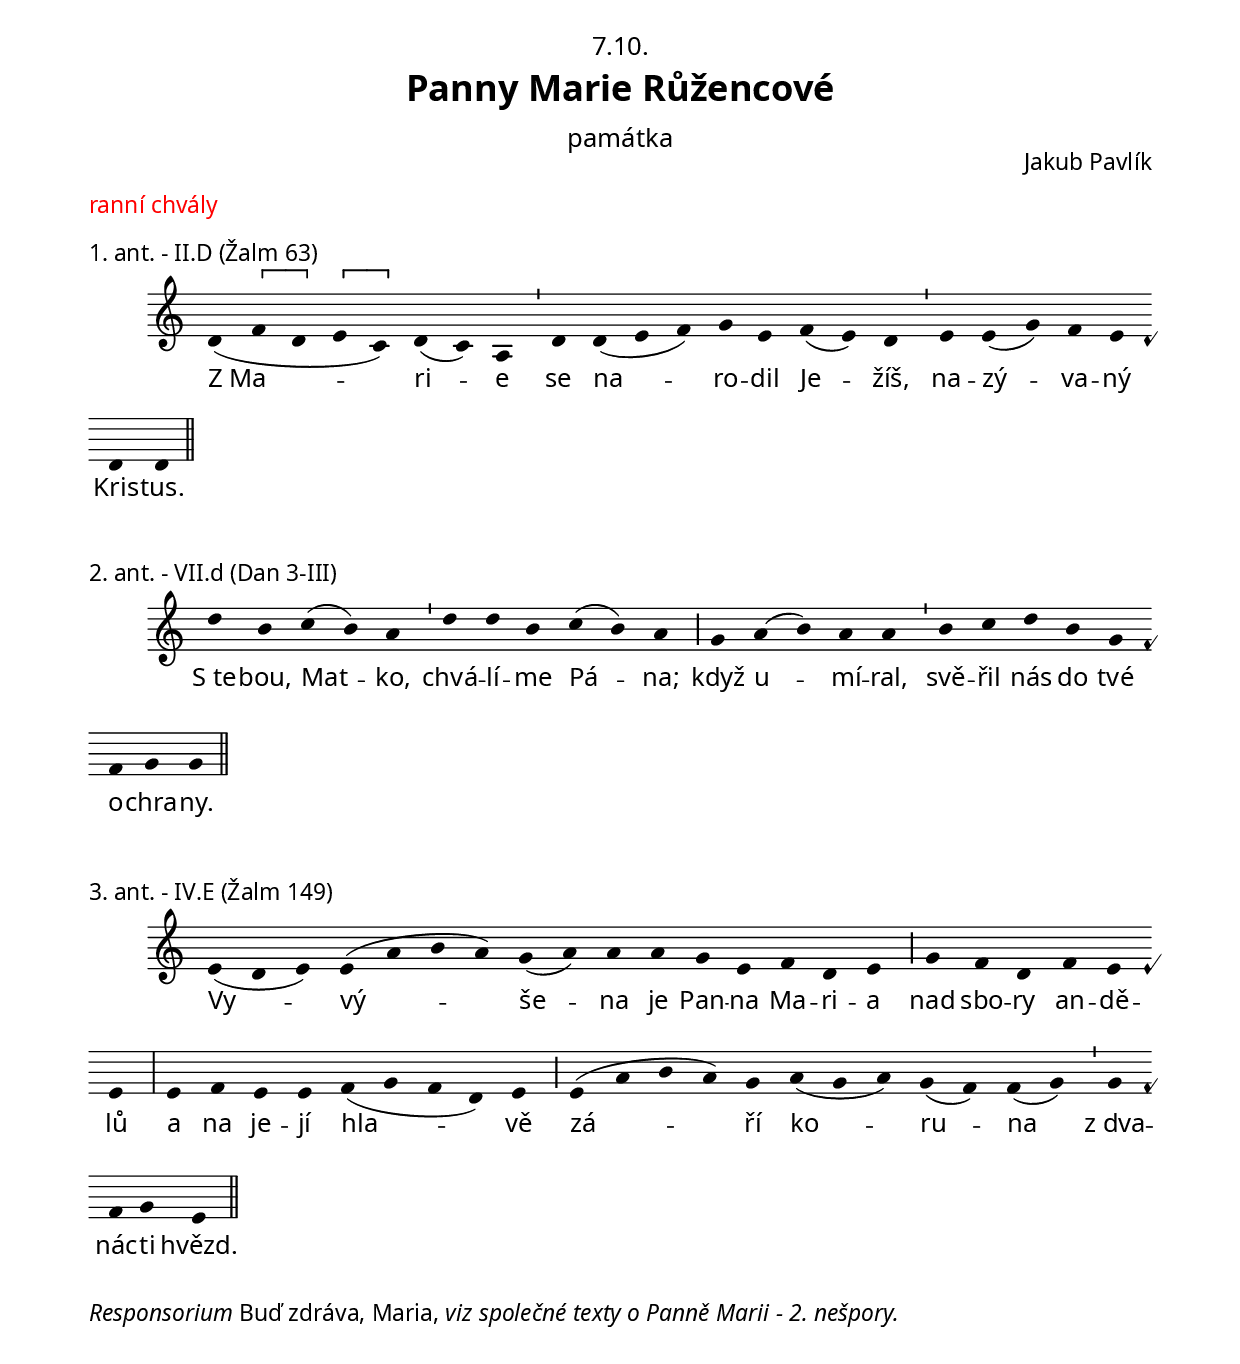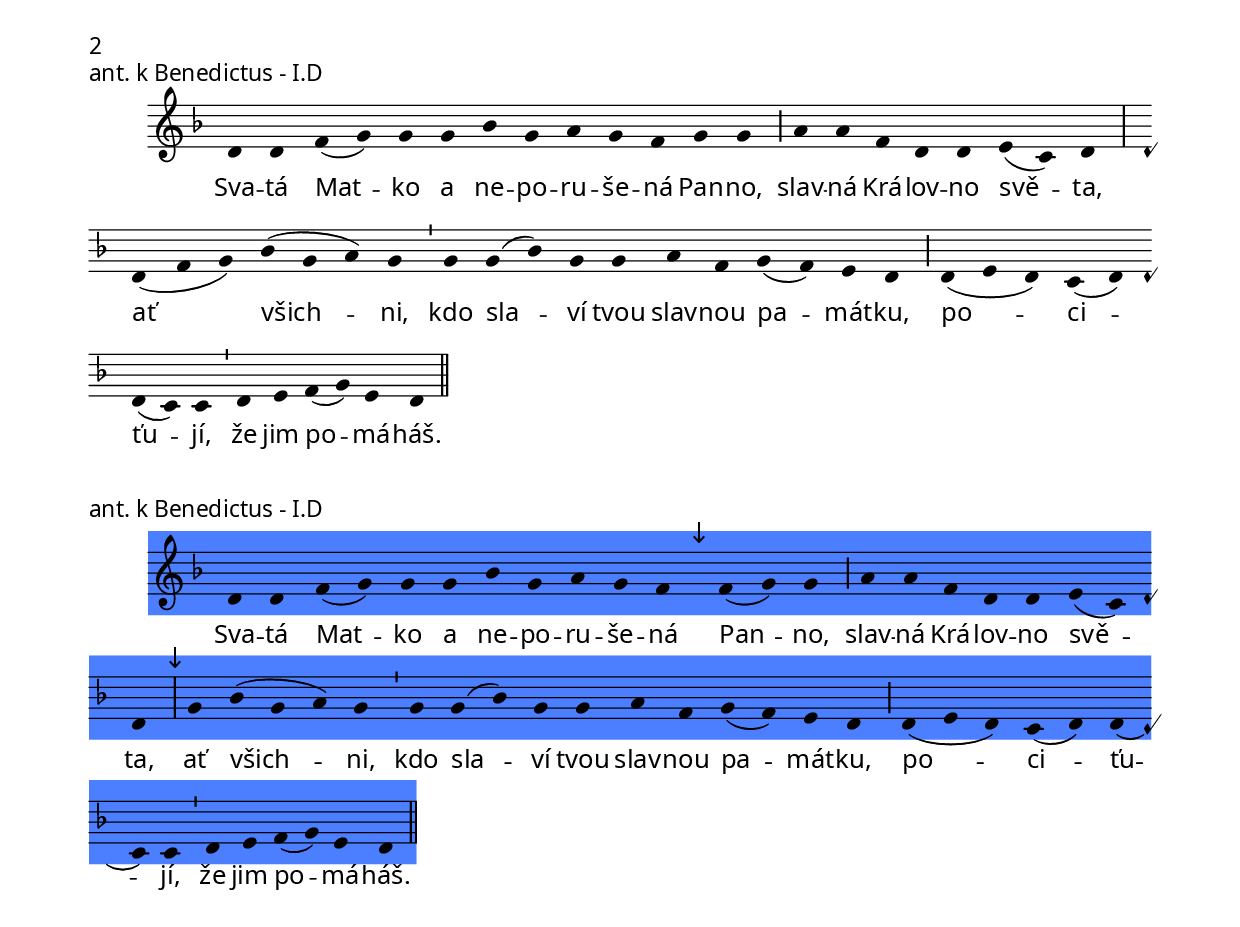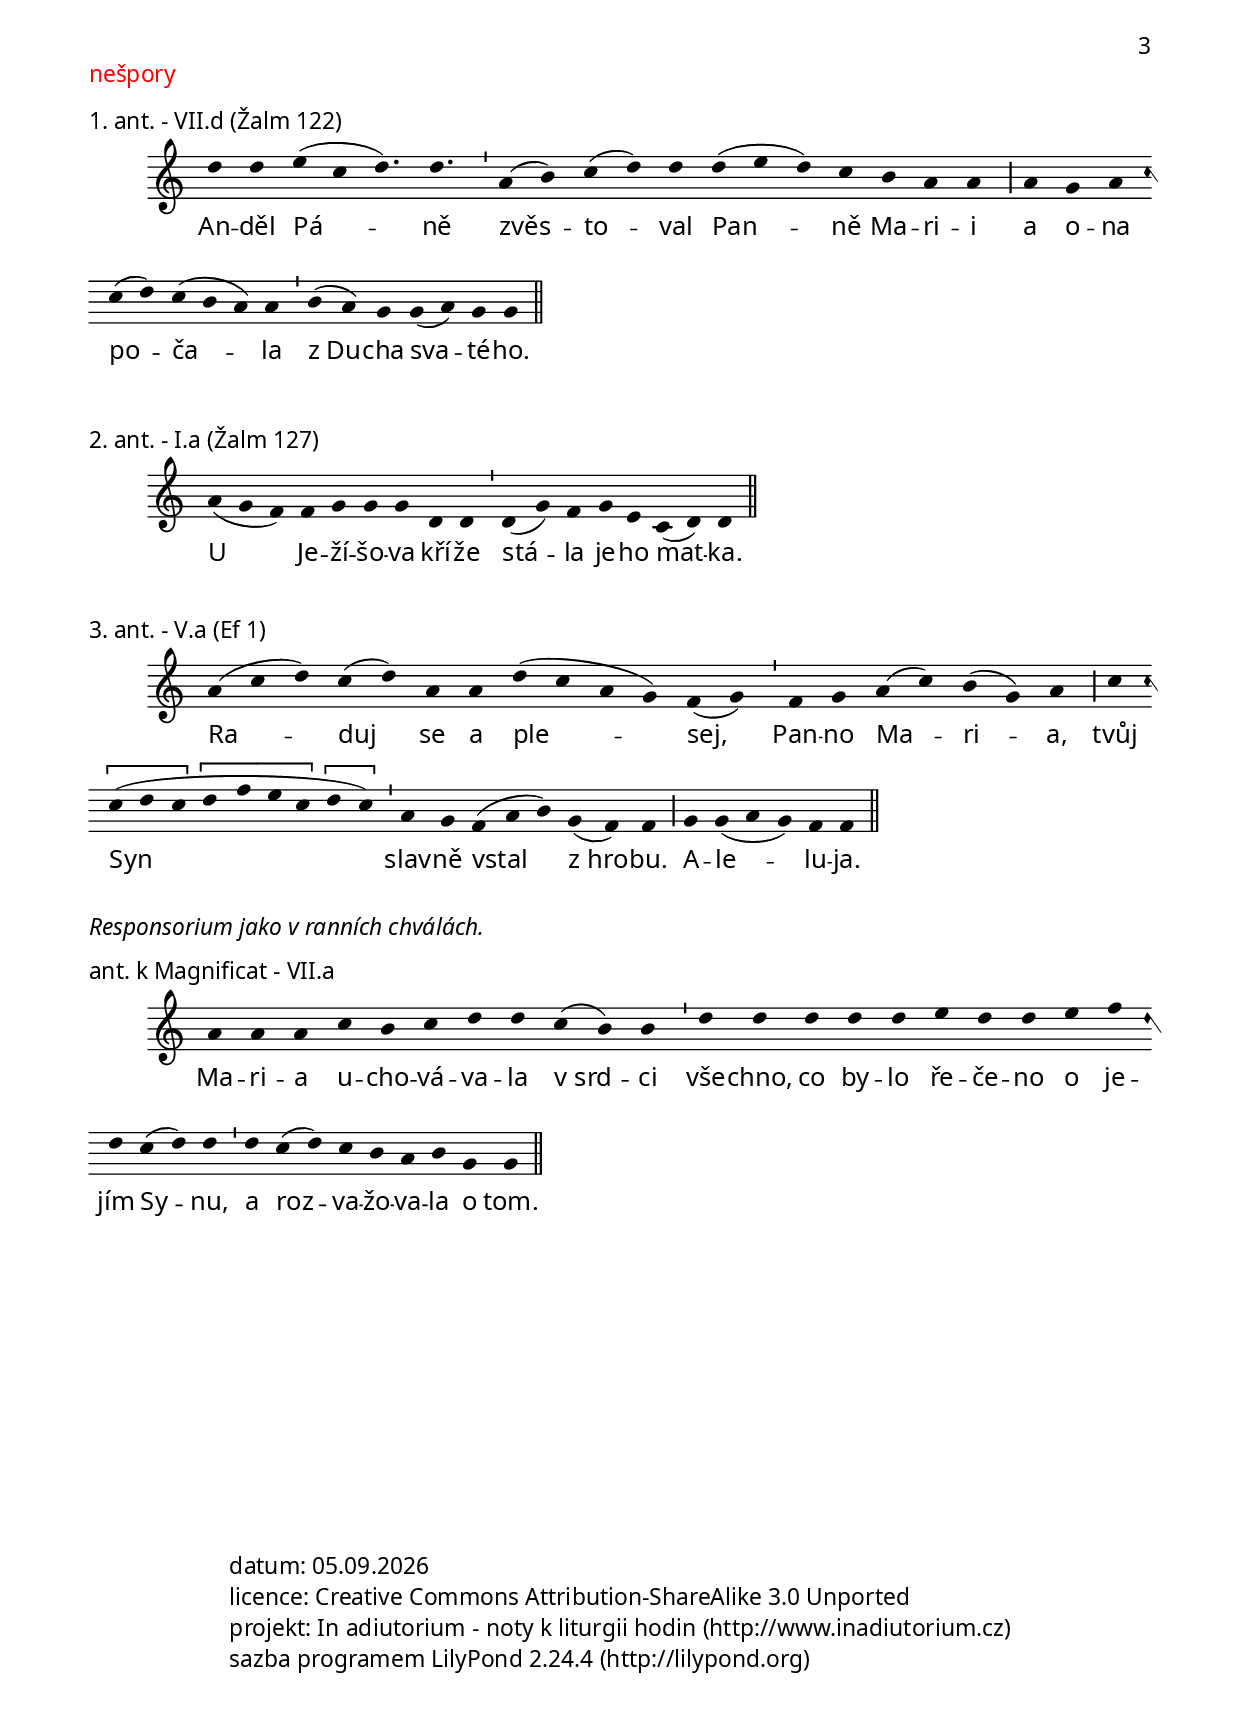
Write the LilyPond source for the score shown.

\version "2.15.40"

\include "../spolecne.ly"

\header {
  title = \markup\titleSvatek
            "Panny Marie Růžencové"
            památka
            7.10.
  composer = "Jakub Pavlík"
}

\markup {\nadpisHodinka {"ranní chvály"}}

\score {
  \relative c' {
    \choralniRezim
    d4( \[ f d \] \[ e c) \] d( c) a \barMin d d( e f) g e f( e) d \barMin
    e e( g) f e d d \barFinalis
  }
  \addlyrics {
    Z_Ma -- ri -- e se na -- ro -- dil Je -- žíš,
    na -- zý -- va -- ný Kris -- tus.
  }
  \header {
    quid = "1. ant."
    modus = "II"
    differentia = "D"
    psalmus = "Žalm 63"
    id = ""
    piece = \markup {\sestavTitulek}
  }
}

\score {
  \relative c'' {
    \choralniRezim
    d4 b c( b) a \barMin d d b c( b) a \barMaior
    g a( b) a a \barMin b c d b g f g g \barFinalis
  }
  \addlyrics {
    S_te -- bou, Mat -- ko, chvá -- lí -- me Pá -- na;
    když u -- mí -- ral, svě -- řil nás do tvé o -- chra -- ny.
  }
  \header {
    quid = "2. ant."
    modus = "VII"
    differentia = "d"
    psalmus = "Dan 3-III"
    id = ""
    piece = \markup {\sestavTitulek}
  }
}

\score {
  \relative c' {
    \choralniRezim
    e4( d e) e( a b a) g( a) a a g e f d e \barMaior
    g f d f e e \barMax
    e f e e f( g f d) e \barMaior
    e( a b a) g a( g a) g( f) f( g) \barMin g f g e \barFinalis
  }
  \addlyrics {
    Vy -- vý -- še -- na je Pan -- na Ma -- ri -- a
    nad sbo -- ry an -- dě -- lů
    a na je -- jí hla -- vě
    zá -- ří ko -- ru -- na
    z_dva -- nác -- ti hvězd.
  }
  \header {
    quid = "3. ant."
    modus = "IV"
    differentia = "E"
    psalmus = "Žalm 149"
    id = ""
    piece = \markup {\sestavTitulek}
  }
}

\markup\italic{Responsorium \upright{Buď zdráva, Maria,} viz společné texty o Panně Marii - 2. nešpory.}

\pageBreak

\score {
  \relative c' {
    \choralniRezim
    \key f \major
    d4 d f( g) g g bes g a g f g g \barMaior
    a a f d d e( c) d \barMax
    d( f g) bes( g a) g \barMin g g( bes) g g a f g( f) e d \barMaior
    d( e d) c( d) d( c) c \barMin d e f( g) e d \barFinalis
  }
  \addlyrics {
    Sva -- tá Mat -- ko a ne -- po -- ru -- še -- ná Pan -- no,
    slav -- ná Krá -- lov -- no svě -- ta,
    ať všich -- ni, kdo sla -- ví tvou slav -- nou pa -- mát -- ku,
    po -- ci -- ťu -- jí, že jim po -- má -- háš.
  }
  \header {
    quid = "ant. k Benedictus"
    modus = "I"
    differentia = "D"
    psalmus = ""
    id = ""
    piece = \markup {\sestavTitulekBezZalmu}
  }
}

\score {
  \relative c' {
    \zvyraznovacModry
    \choralniRezim
    \key f \major
    d4 d f( g) g g bes g a g f \mark\sipka f( g) g \barMaior
    a a f d d e( c) d \barMax
    \mark\sipka g bes( g a) g \barMin g g( bes) g g a f g( f) e d \barMaior
    d( e d) c( d) d( c) c \barMin d e f( g) e d \barFinalis
  }
  \addlyrics {
    Sva -- tá Mat -- ko a ne -- po -- ru -- še -- ná Pan -- no,
    slav -- ná Krá -- lov -- no svě -- ta,
    ať všich -- ni, kdo sla -- ví tvou slav -- nou pa -- mát -- ku,
    po -- ci -- ťu -- jí, že jim po -- má -- háš.
  }
  \header {
    quid = "ant. k Benedictus"
    modus = "I"
    differentia = "D"
    psalmus = ""
    id = ""
    piece = \markup {\sestavTitulekBezZalmu}
  }
}

\pageBreak

\markup {\nadpisHodinka {"nešpory"}}

\score {
  \relative c'' {
    \choralniRezim
    d4 d e( c d4.) d \barMin a4( b) c( d) d d( e d) c b a a \barMaior
    a g a c( d) c( b a) a \barMin b( a) g g( a) g g \barFinalis
  }
  \addlyrics {
    An -- děl Pá -- ně zvěs -- to -- val Pan -- ně Ma -- ri -- i
    a o -- na po -- ča -- la z_Du -- cha sva -- té -- ho.
  }
  \header {
    quid = "1. ant."
    modus = "VII"
    differentia = "d"
    psalmus = "Žalm 122"
    id = ""
    fons = "Zvěstování Páně, 2. nešp., 1. ant.; ubráno aleluja"
    fial = "fial://sanktoral/0325zvestovanipane.ly#2ne-a1?-aleluja"
    piece = \markup {\sestavTitulek}
  }
}

\score {
  \relative c'' {
    \choralniRezim
    a4( g f) f g g g d d \barMin
    % neni to uplne snadne zazpivat!
    d( g) f g e c( d) d \barFinalis
  }
  \addlyrics {
    U Je -- ží -- šo -- va kří -- že
    stá -- la je -- ho mat -- ka.
  }
  \header {
    quid = "2. ant."
    modus = "I"
    differentia = "a"
    psalmus = "Žalm 127"
    id = ""
    piece = \markup {\sestavTitulek}
  }
}

\score {
  \relative c'' {
    \choralniRezim
    a4( c d) c( d) a a d( c a g) f( g) \barMin f g a( c) b( g) a \barMaior
    c \[ c( d c \] \[ d f e c \] \[ d c) \] \barMin
    a g f( a b) g( f) f \barMaior
    g g( a g) f f \barFinalis
  }
  \addlyrics {
    Ra -- duj se a ple -- sej, Pan -- no Ma -- ri -- a,
    tvůj Syn
    slav -- ně vstal z_hro -- bu.
    A -- le -- lu -- ja.
  }
  \header {
    quid = "3. ant."
    modus = "V"
    differentia = "a"
    psalmus = "Ef 1"
    id = ""
    piece = \markup {\sestavTitulek}
  }
}

\markup\italic{Responsorium jako v ranních chválách.}

\score {
    \relative c'' {
      \choralniRezim
      a4 a a c b c d d c( b) b \barMin
      d d d d d e d d e f d c( d) d \barMin
      d c( d) c b a b g g \barFinalis
    }
    \addlyrics {
      Ma -- ri -- a u -- cho -- vá -- va -- la v_srd -- ci
      vše -- chno, co by -- lo ře -- če -- no o je -- jím Sy -- nu,
      a roz -- va -- žo -- va -- la o tom.
    }
    \header {
      quid = "ant. k Magnificat"
      modus = "VII"
      differentia = "a"
      psalmus = ""
      fons = "Narození Páně, ant. v poledne, upraveno dle textu"
      piece = \markup {\sestavTitulekBezZalmu}
    }
  }